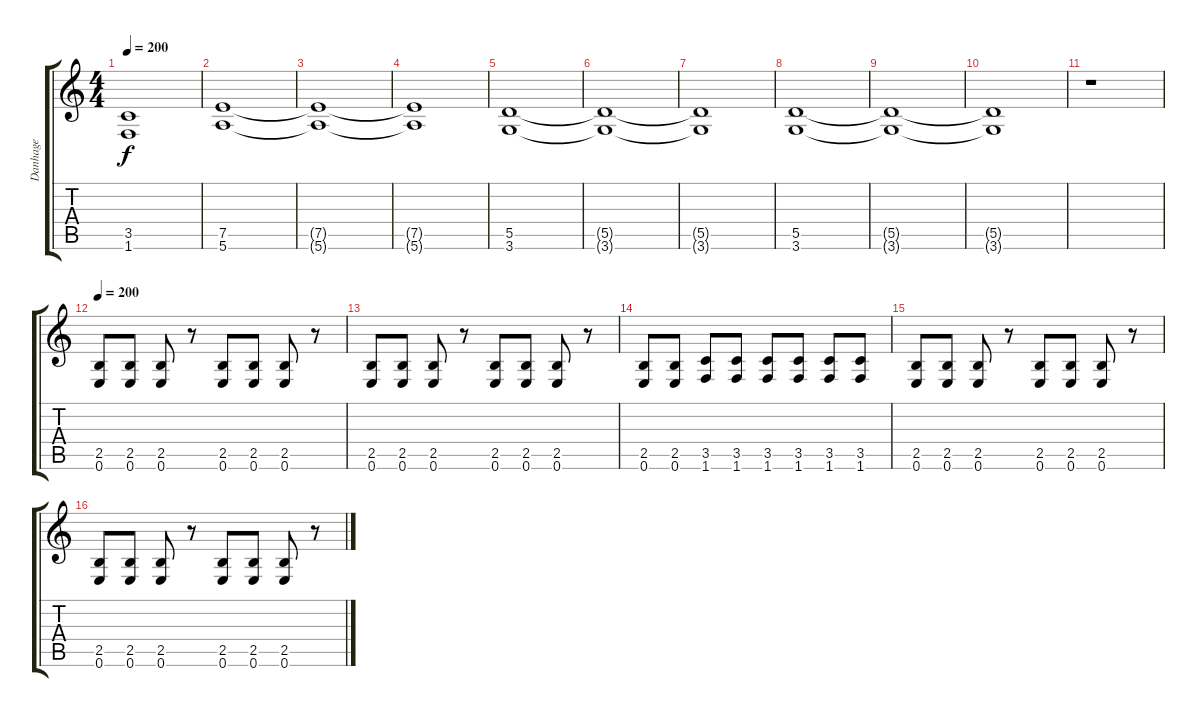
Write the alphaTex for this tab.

\track ("Danhage" "Danhage") {instrument distortionguitar}
\staff {score tabs}
\tuning (E4 B3 G3 D3 A2 E2) {hide}
\ts (4 4)
\tempo 200
\clef g2
\ks c
(3.5{t} 1.6{t}).1{dy f} |
(7.5 5.6).1 |
(7.5{t} 5.6{t}).1 |
(7.5{t} 5.6{t}).1 |
(5.5 3.6).1 |
(5.5{t} 3.6{t}).1 |
(5.5{t} 3.6{t}).1 |
(5.5 3.6).1 |
(5.5{t} 3.6{t}).1 |
(5.5{t} 3.6{t}).1 |
r.1 |
\tempo 200
(2.5 0.6).8 (2.5 0.6).8 (2.5 0.6).8 r.8 (2.5 0.6).8 (2.5 0.6).8 (2.5 0.6).8 r.8 |
(2.5 0.6).8 (2.5 0.6).8 (2.5 0.6).8 r.8 (2.5 0.6).8 (2.5 0.6).8 (2.5 0.6).8 r.8 |
(2.5 0.6).8 (2.5 0.6).8 (3.5 1.6).8 (3.5 1.6).8 (3.5 1.6).8 (3.5 1.6).8 (3.5 1.6).8 (3.5 1.6).8 |
(2.5 0.6).8 (2.5 0.6).8 (2.5 0.6).8 r.8 (2.5 0.6).8 (2.5 0.6).8 (2.5 0.6).8 r.8 |
(2.5 0.6).8 (2.5 0.6).8 (2.5 0.6).8 r.8 (2.5 0.6).8 (2.5 0.6).8 (2.5 0.6).8 r.8
